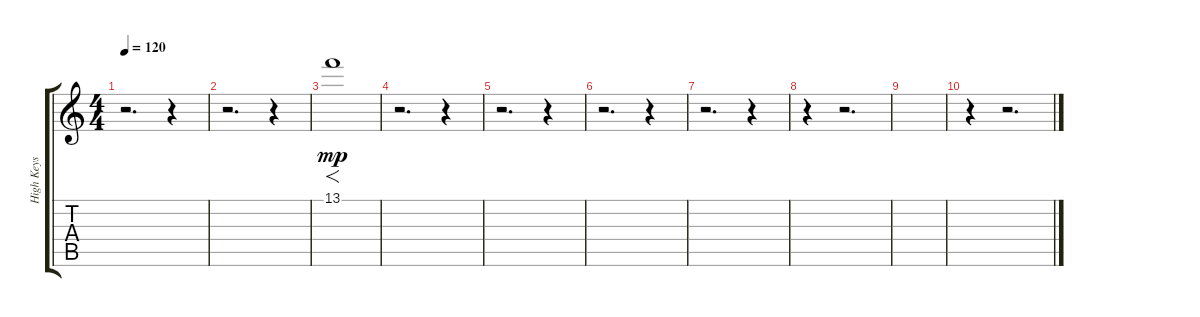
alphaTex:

\track ("High Keys" "High Keys") {instrument stringensemble1}
\staff {score tabs}
\tuning (E5 B4 G4 D4 A3 E3) {hide}
\ts (4 4)
\tempo 120
\clef g2
\ks c
r.2{d dy mp} r.4 |
r.2{d} r.4 |
13.1.1{f} |
r.2{d} r.4 |
r.2{d} r.4 |
r.2{d} r.4 |
r.2{d} r.4 |
r.4 r.2{d} |
|
r.4 r.2{d}
